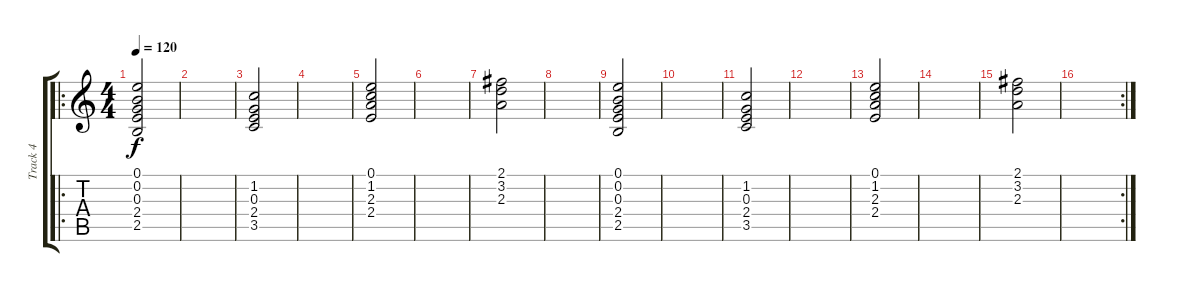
\track ("Track 4" "Track 4") {instrument electricguitarclean}
\staff {score tabs}
\tuning (E4 B3 G3 D3 A2 E2) {hide}
\ro
\ts (4 4)
\tempo 120
\clef g2
\ks c
(0.1 0.2 0.3 2.4 2.5).2{dy f} |
|
(1.2 0.3 2.4 3.5).2 |
|
(0.1 1.2 2.3 2.4).2 |
|
(2.1 3.2 2.3).2 |
|
(0.1 0.2 0.3 2.4 2.5).2 |
|
(1.2 0.3 2.4 3.5).2 |
|
(0.1 1.2 2.3 2.4).2 |
|
(2.1 3.2 2.3).2 |
\rc 2
